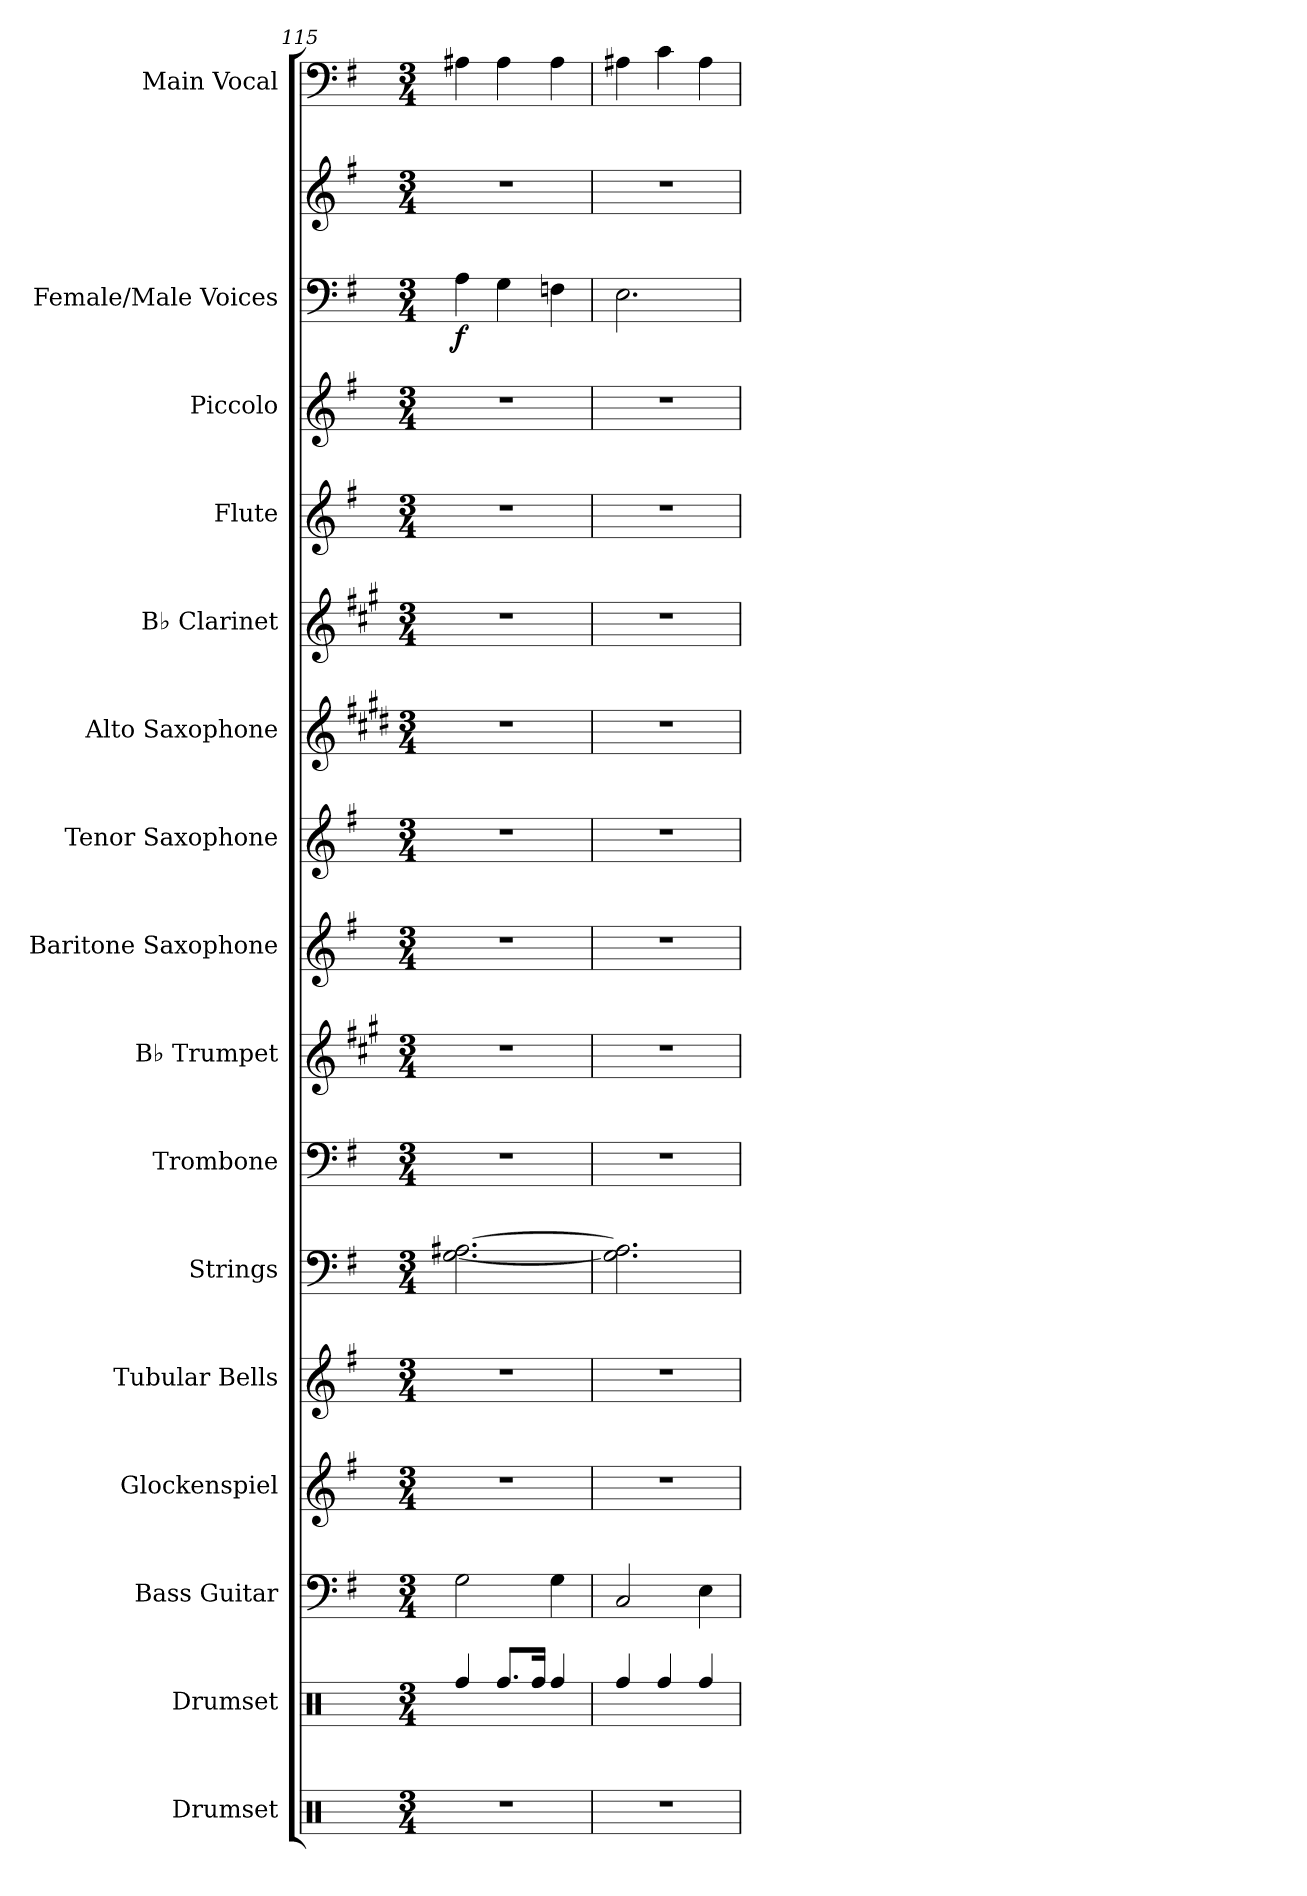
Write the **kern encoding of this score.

**kern	**kern	**kern	**kern	**kern	**kern	**kern	**kern	**kern	**kern	**kern	**kern	**kern	**kern	**kern	**kern	**dynam	**kern
*part16	*part15	*part14	*part13	*part12	*part11	*part10	*part9	*part8	*part7	*part6	*part5	*part4	*part3	*part2	*part2	*part2	*part1
*staff17	*staff16	*staff15	*staff14	*staff13	*staff12	*staff11	*staff10	*staff9	*staff8	*staff7	*staff6	*staff5	*staff4	*staff3	*staff2	*staff2/3	*staff1
*I"Drumset	*I"Drumset	*I"Bass Guitar	*I"Glockenspiel	*I"Tubular Bells	*I"Strings	*I"Trombone	*I"B♭ Trumpet	*I"Baritone Saxophone	*I"Tenor Saxophone	*I"Alto Saxophone	*I"B♭ Clarinet	*I"Flute	*I"Piccolo	*I"Female/Male Voices	*	*	*I"Main Vocal
*I'Drs.	*I'Drs.	*I'B. Guit.	*I'Glk.	*I'Tu. Be.	*I'St.	*I'Tbn.	*I'B♭ Tpt.	*I'Bar. Sax.	*I'T. Sax.	*I'A. Sax.	*I'B♭ Cl.	*I'Fl.	*I'Picc.	*I'Voices	*	*	*I'Main Vcl.
*clefX	*clefX	*clefF4	*clefG2	*clefG2	*clefF4	*clefF4	*clefG2	*clefG2	*clefG2	*clefG2	*clefG2	*clefG2	*clefG2	*clefF4	*clefG2	*	*clefF4
*	*	*ITrd7c12	*ITrd-14c-24	*	*	*	*ITrd1c2	*ITrd12c21	*ITrd8c14	*ITrd5c9	*ITrd1c2	*	*ITrd-7c-12	*	*	*	*
*k[]	*k[]	*k[f#]	*k[f#]	*k[f#]	*k[f#]	*k[f#]	*k[f#]	*k[f#]	*k[f#]	*k[f#]	*k[f#]	*k[f#]	*k[f#]	*k[f#]	*k[f#]	*	*k[f#]
*M3/4	*M3/4	*M3/4	*M3/4	*M3/4	*M3/4	*M3/4	*M3/4	*M3/4	*M3/4	*M3/4	*M3/4	*M3/4	*M3/4	*M3/4	*M3/4	*	*M3/4
=115	=115	=115	=115	=115	=115	=115	=115	=115	=115	=115	=115	=115	=115	=115	=115	=115	=115
!	!	!	!	!	!	!	!	!	!	!	!	!	!	!	!	!LO:DY:b=2	!
2.r	4Rff/	2GG\	2.r	2.r	[2.G\ [2.A#X\	2.r	2.r	2.r	2.r	2.r	2.r	2.r	2.r	4A\	2.r	f	4A#X\
.	8.Rff/L	.	.	.	.	.	.	.	.	.	.	.	.	4G\	.	.	4A#\
.	16Rff/Jk	.	.	.	.	.	.	.	.	.	.	.	.	.	.	.	.
.	4Rff/	4GG\	.	.	.	.	.	.	.	.	.	.	.	4Fn\	.	.	4A#\
=116	=116	=116	=116	=116	=116	=116	=116	=116	=116	=116	=116	=116	=116	=116	=116	=116	=116
2.r	4Rff/	2CC/	2.r	2.r	2.G\] 2.A#\]	2.r	2.r	2.r	2.r	2.r	2.r	2.r	2.r	2.E\	2.r	.	4A#X\
.	4Rff/	.	.	.	.	.	.	.	.	.	.	.	.	.	.	.	4c\
.	4Rff/	4EE\	.	.	.	.	.	.	.	.	.	.	.	.	.	.	4A#\
=	=	=	=	=	=	=	=	=	=	=	=	=	=	=	=	=	=
*-	*-	*-	*-	*-	*-	*-	*-	*-	*-	*-	*-	*-	*-	*-	*-	*-	*-
